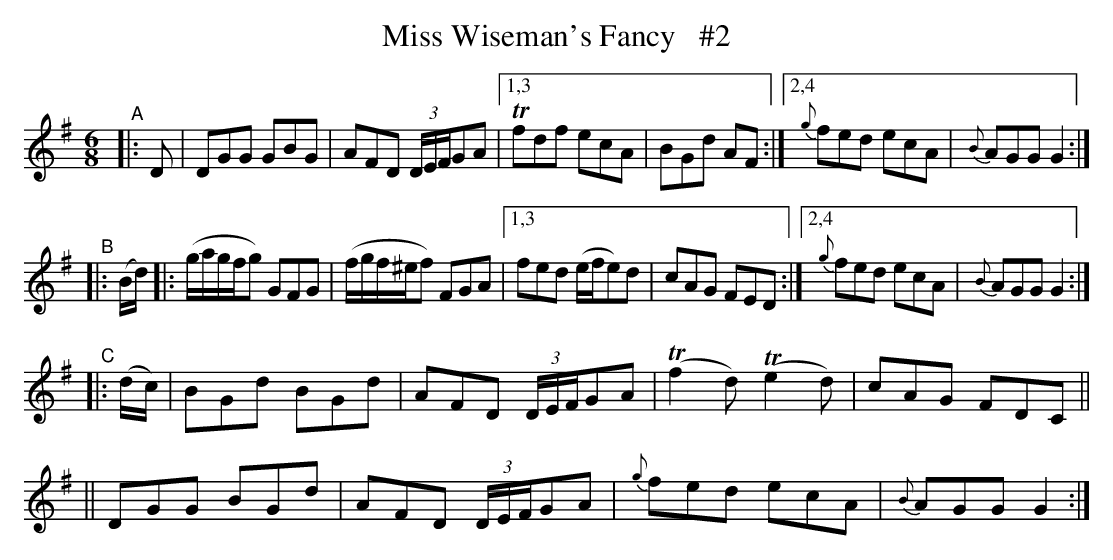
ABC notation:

X:1
T: Miss Wiseman's Fancy   #2
M: 6/8
L: 1/8
K: G
"^A"|: D \
|   DGG GBG | AFD (3D/E/F/GA |\
[1,3 Tfdf ecA | BGd AF :|\
[2,4 {g}fed ecA | {B}AGG G2 :|
"^B"|: (B/d/) \
|: (g/a/g/f/g) GFG | (f/g/f/^e/f) FGA |\
[1,3 fed (e/f/e)d | cAG FED :|\
[2,4 {g}fed ecA | {B}AGG G2 :|
"^C"|: (d/c/) \
|  BGd BGd | AFD (3D/E/F/GA | (Tf2d) (Te2d) | cAG FDC ||
|| DGG BGd | AFD (3D/E/F/GA | {g}fed ecA | {B}AGG G2 :|
